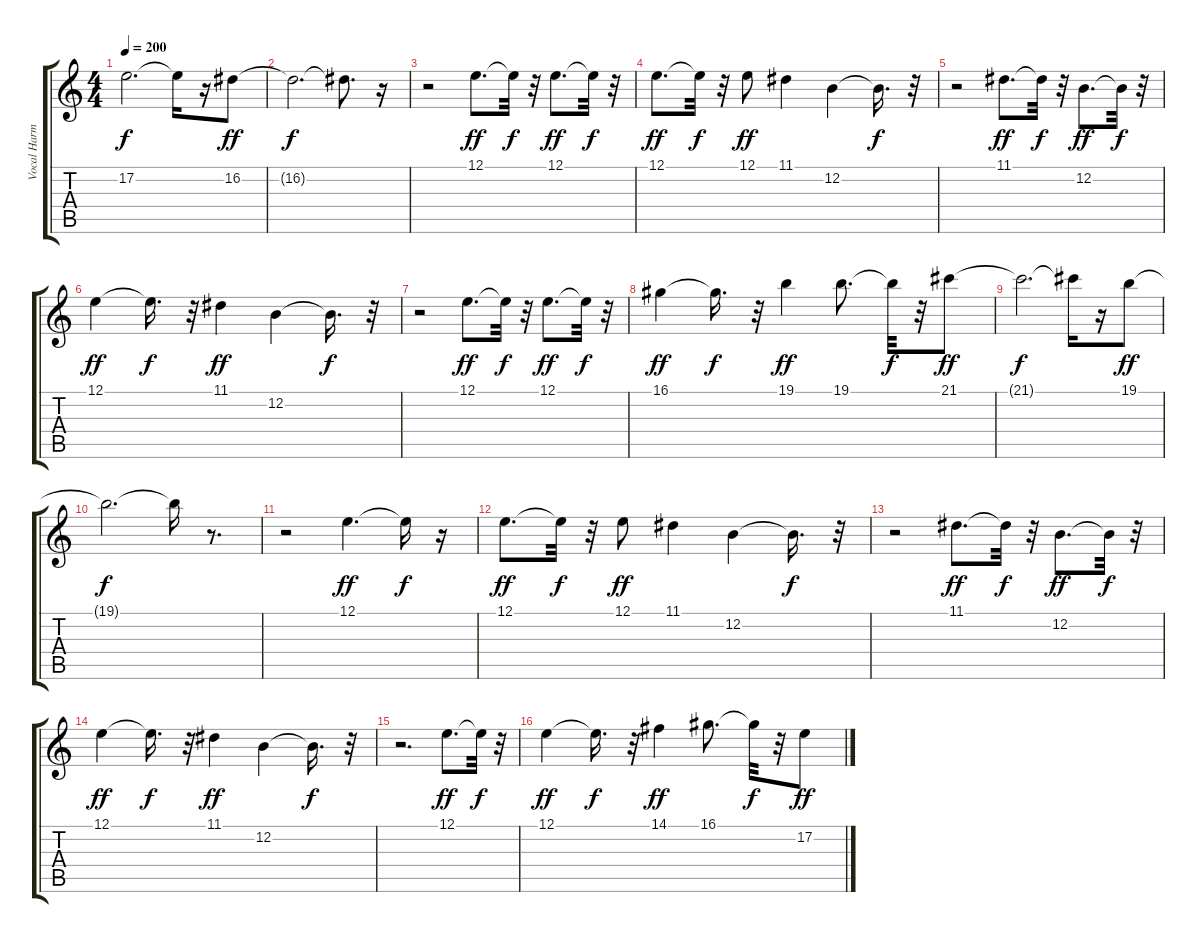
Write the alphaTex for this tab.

\track ("Vocal Harmony" "Vocal Harm") {instrument choiraahs}
\staff {score tabs}
\tuning (E4 B3 G3 D3 A2 E2) {hide}
\ts (4 4)
\tempo 200
\clef g2
\ks c
17.2{t}.2{d dy f} 17.2{t}.16 r.16 16.2.8{dy ff} |
16.2{t}.2{d dy f} 16.2{t}.8{d} r.16 |
r.2 12.1.8{d dy ff} 12.1{t}.32{dy f} r.32 12.1.8{d dy ff} 12.1{t}.32{dy f} r.32 |
12.1.8{d dy ff} 12.1{t}.32{dy f} r.32 12.1.8{dy ff} 11.1.4 12.2.4 12.2{t}.16{d dy f} r.32 |
r.2 11.1.8{d dy ff} 11.1{t}.32{dy f} r.32 12.2.8{d dy ff} 12.2{t}.32{dy f} r.32 |
12.1.4{dy ff} 12.1{t}.16{d dy f} r.32 11.1.4{dy ff} 12.2.4 12.2{t}.16{d dy f} r.32 |
r.2 12.1.8{d dy ff} 12.1{t}.32{dy f} r.32 12.1.8{d dy ff} 12.1{t}.32{dy f} r.32 |
16.1.4{dy ff} 16.1{t}.16{d dy f} r.32 19.1.4{dy ff} 19.1.8{d} 19.1{t}.32{dy f} r.32 21.1.8{dy ff} |
21.1{t}.2{d dy f} 21.1{t}.16 r.16 19.1.8{dy ff} |
19.1{t}.2{d dy f} 19.1{t}.16 r.8{d} |
r.2 12.1.4{d dy ff} 12.1{t}.16{dy f} r.16 |
12.1.8{d dy ff} 12.1{t}.32{dy f} r.32 12.1.8{dy ff} 11.1.4 12.2.4 12.2{t}.16{d dy f} r.32 |
r.2 11.1.8{d dy ff} 11.1{t}.32{dy f} r.32 12.2.8{d dy ff} 12.2{t}.32{dy f} r.32 |
12.1.4{dy ff} 12.1{t}.16{d dy f} r.32 11.1.4{dy ff} 12.2.4 12.2{t}.16{d dy f} r.32 |
r.2{d} 12.1.8{d dy ff} 12.1{t}.32{dy f} r.32 |
12.1.4{dy ff} 12.1{t}.16{d dy f} r.32 14.1.4{dy ff} 16.1.8{d} 16.1{t}.32{dy f} r.32 17.2.8{dy ff}
